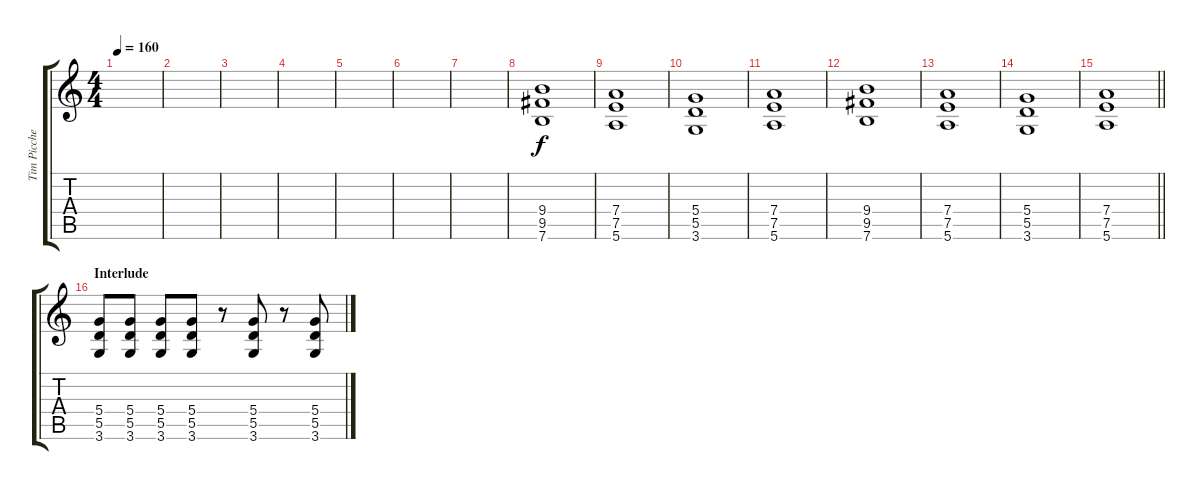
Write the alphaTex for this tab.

\track ("Tim Picchetti (Extra)" "Tim Picche") {instrument overdrivenguitar}
\staff {score tabs}
\tuning (E4 B3 G3 D3 A2 E2) {hide}
\ts (4 4)
\tempo 160
\clef g2
\ks c
|
|
|
|
|
|
|
(9.4 9.5 7.6).1{volume 16 instrument overdrivenguitar} |
(7.4 7.5 5.6).1 |
(5.4 5.5 3.6).1 |
(7.4 7.5 5.6).1 |
(9.4 9.5 7.6).1 |
(7.4 7.5 5.6).1 |
(5.4 5.5 3.6).1 |
\barLineRight lightlight
(7.4 7.5 5.6).1 |
\section ("" "Interlude")
(5.4 5.5 3.6).8 (5.4 5.5 3.6).8 (5.4 5.5 3.6).8 (5.4 5.5 3.6).8 r.8 (5.4 5.5 3.6).8 r.8 (5.4 5.5 3.6).8
